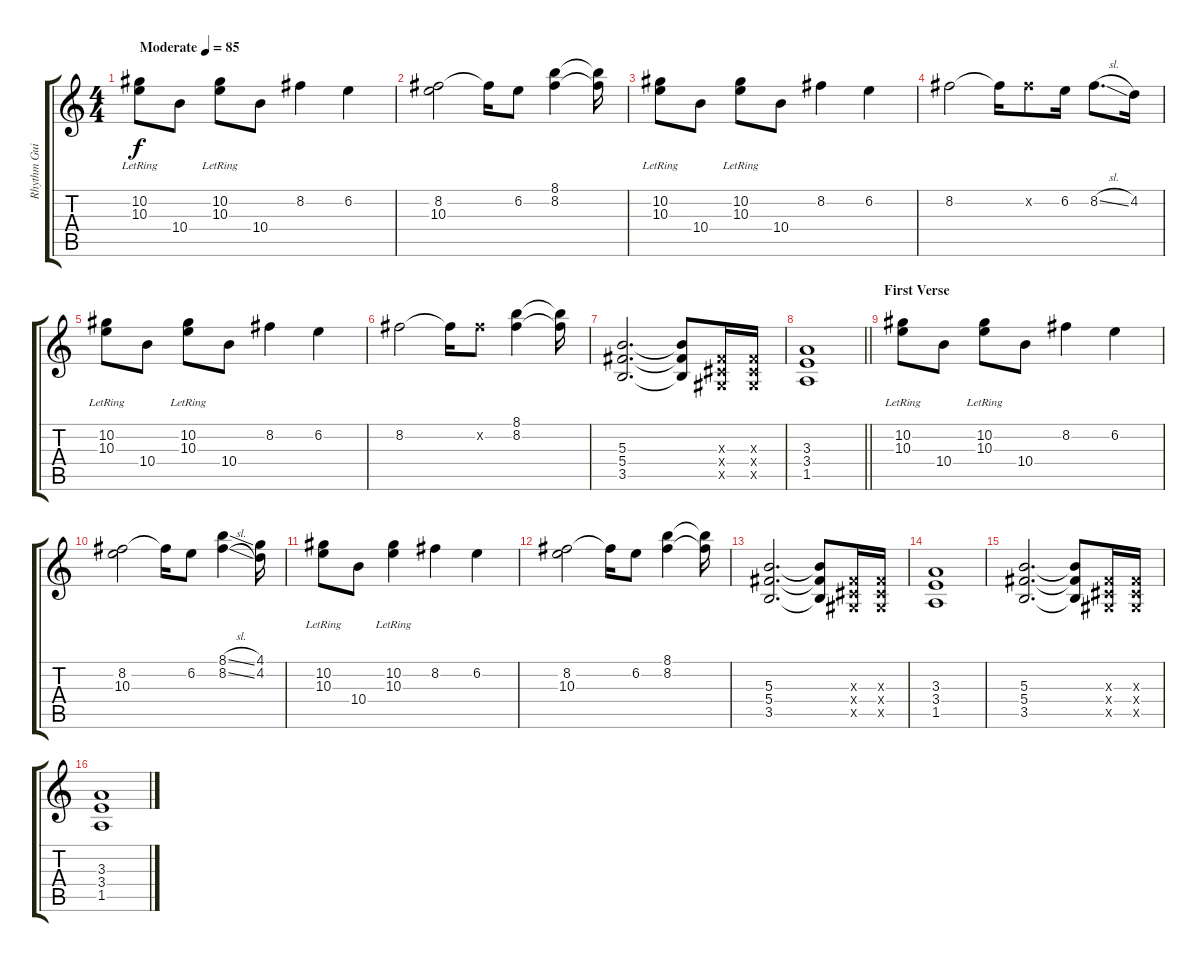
\track ("Rhythm Guitar" "Rhythm Gui") {instrument overdrivenguitar}
\staff {score tabs}
\tuning (Eb4 Bb3 Gb3 Db3 Ab2 Eb2) {hide}
\ts (4 4)
\tempo (85 "Moderate")
\clef g2
\ks c
(10.2{lr} 10.3{lr}).8{dy f instrument overdrivenguitar} 10.4.8 (10.2{lr} 10.3{lr}).8 10.4.8 8.2.4 6.2.4 |
(8.2 10.3).2 8.2{t}.16 6.2.8 (8.1 8.2).4 (8.1{t} 8.2{t}).16 |
(10.2{lr} 10.3{lr}).8 10.4.8 (10.2{lr} 10.3{lr}).8 10.4.8 8.2.4 6.2.4 |
8.2.2 8.2{t}.16 8.2{x}.8 6.2.16 8.2{sl}.8{d} 4.2.16 |
(10.2{lr} 10.3{lr}).8 10.4.8 (10.2{lr} 10.3{lr}).8 10.4.8 8.2.4 6.2.4 |
8.2.2 8.2{t}.16 8.2{x}.8 (8.1 8.2).4 (8.1{t} 8.2{t}).16 |
(5.3 5.4 3.5).2{d} (5.3{t} 5.4{t} 3.5{t}).8 (0.3{x} 0.4{x} 0.5{x}).16 (0.3{x} 0.4{x} 0.5{x}).16 |
\barLineRight lightlight
(3.3 3.4 1.5).1 |
\section ("" "First Verse")
(10.2{lr} 10.3{lr}).8 10.4.8 (10.2{lr} 10.3{lr}).8 10.4.8 8.2.4 6.2.4 |
(8.2 10.3).2 8.2{t}.16 6.2.8 (8.1{sl} 8.2{sl}).4 (4.1 4.2).16 |
(10.2{lr} 10.3{lr}).8 10.4.8 (10.2{lr} 10.3{lr}).4 8.2.4 6.2.4 |
(8.2 10.3).2 8.2{t}.16 6.2.8 (8.1 8.2).4 (8.1{t} 8.2{t}).16 |
(5.3 5.4 3.5).2{d} (5.3{t} 5.4{t} 3.5{t}).8 (0.3{x} 0.4{x} 0.5{x}).16 (0.3{x} 0.4{x} 0.5{x}).16 |
(3.3 3.4 1.5).1 |
(5.3 5.4 3.5).2{d} (5.3{t} 5.4{t} 3.5{t}).8 (0.3{x} 0.4{x} 0.5{x}).16 (0.3{x} 0.4{x} 0.5{x}).16 |
(3.3 3.4 1.5).1
